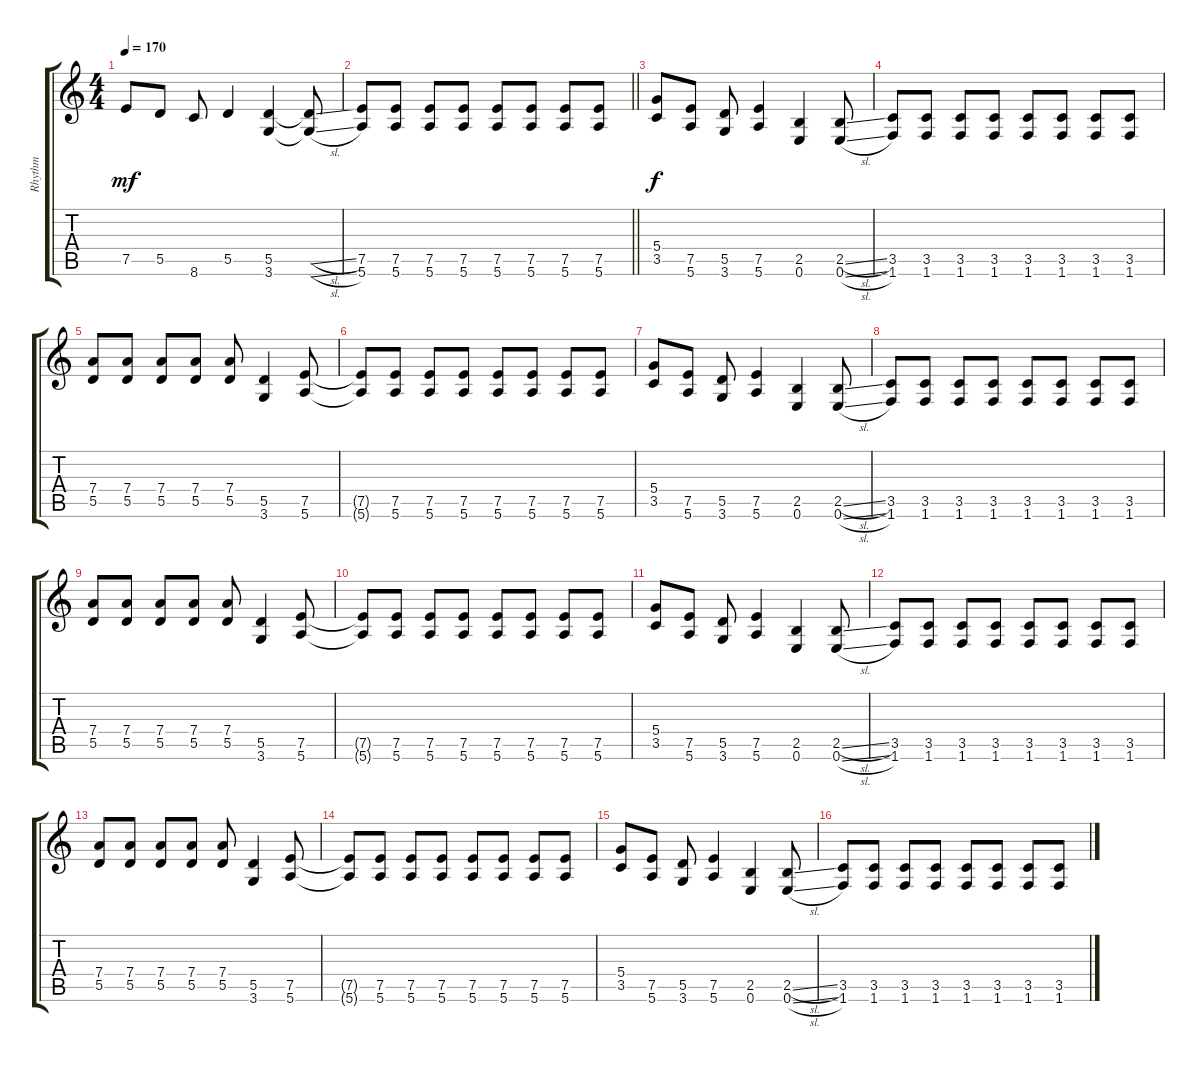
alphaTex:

\track ("Rhythm" "Rhythm") {instrument distortionguitar}
\staff {score tabs}
\tuning (E4 B3 G3 D3 A2 E2) {hide}
\ts (4 4)
\tempo 170
\clef g2
\ks c
7.5.8{dy mf} 5.5.8 8.6.8 5.5.4 (5.5 3.6).4 (5.5{sl t} 3.6{sl t}).8 |
\barLineRight lightlight
(7.5 5.6).8 (7.5 5.6).8 (7.5 5.6).8 (7.5 5.6).8 (7.5 5.6).8 (7.5 5.6).8 (7.5 5.6).8 (7.5 5.6).8 |
\section ("" "")
(5.4 3.5).8{dy f} (7.5 5.6).8 (5.5 3.6).8 (7.5 5.6).4 (2.5 0.6).4 (2.5{sl} 0.6{sl}).8 |
(3.5 1.6).8 (3.5 1.6).8 (3.5 1.6).8 (3.5 1.6).8 (3.5 1.6).8 (3.5 1.6).8 (3.5 1.6).8 (3.5 1.6).8 |
(7.4 5.5).8 (7.4 5.5).8 (7.4 5.5).8 (7.4 5.5).8 (7.4 5.5).8 (5.5 3.6).4 (7.5 5.6).8 |
(7.5{t} 5.6{t}).8 (7.5 5.6).8 (7.5 5.6).8 (7.5 5.6).8 (7.5 5.6).8 (7.5 5.6).8 (7.5 5.6).8 (7.5 5.6).8 |
(5.4 3.5).8 (7.5 5.6).8 (5.5 3.6).8 (7.5 5.6).4 (2.5 0.6).4 (2.5{sl} 0.6{sl}).8 |
(3.5 1.6).8 (3.5 1.6).8 (3.5 1.6).8 (3.5 1.6).8 (3.5 1.6).8 (3.5 1.6).8 (3.5 1.6).8 (3.5 1.6).8 |
(7.4 5.5).8 (7.4 5.5).8 (7.4 5.5).8 (7.4 5.5).8 (7.4 5.5).8 (5.5 3.6).4 (7.5 5.6).8 |
(7.5{t} 5.6{t}).8 (7.5 5.6).8 (7.5 5.6).8 (7.5 5.6).8 (7.5 5.6).8 (7.5 5.6).8 (7.5 5.6).8 (7.5 5.6).8 |
(5.4 3.5).8 (7.5 5.6).8 (5.5 3.6).8 (7.5 5.6).4 (2.5 0.6).4 (2.5{sl} 0.6{sl}).8 |
(3.5 1.6).8 (3.5 1.6).8 (3.5 1.6).8 (3.5 1.6).8 (3.5 1.6).8 (3.5 1.6).8 (3.5 1.6).8 (3.5 1.6).8 |
(7.4 5.5).8 (7.4 5.5).8 (7.4 5.5).8 (7.4 5.5).8 (7.4 5.5).8 (5.5 3.6).4 (7.5 5.6).8 |
(7.5{t} 5.6{t}).8 (7.5 5.6).8 (7.5 5.6).8 (7.5 5.6).8 (7.5 5.6).8 (7.5 5.6).8 (7.5 5.6).8 (7.5 5.6).8 |
(5.4 3.5).8 (7.5 5.6).8 (5.5 3.6).8 (7.5 5.6).4 (2.5 0.6).4 (2.5{sl} 0.6{sl}).8 |
(3.5 1.6).8 (3.5 1.6).8 (3.5 1.6).8 (3.5 1.6).8 (3.5 1.6).8 (3.5 1.6).8 (3.5 1.6).8 (3.5 1.6).8
